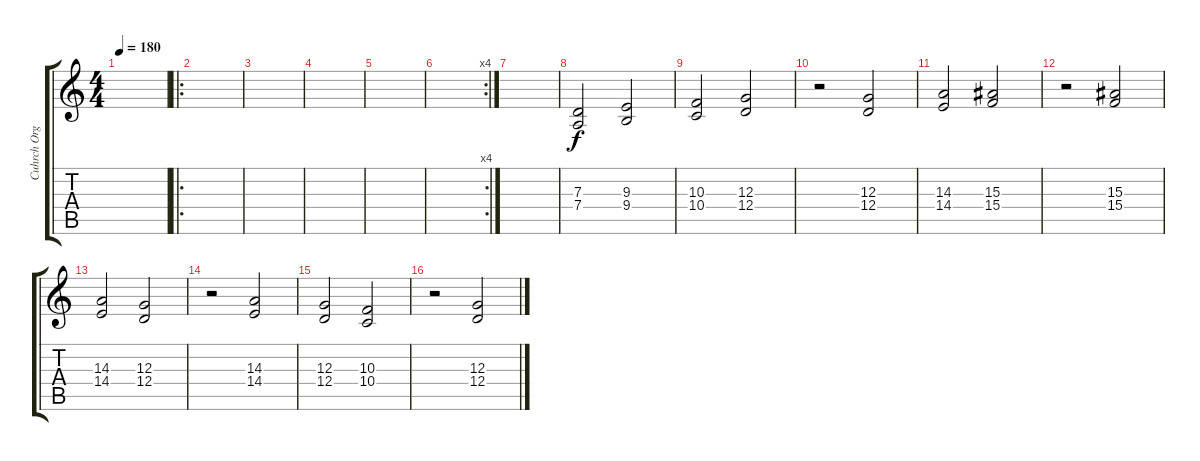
\track ("Cuhrch Organ" "Cuhrch Org") {instrument churchorgan}
\staff {score tabs}
\tuning (E4 B3 G3 D3 A2 E2) {hide}
\ts (4 4)
\tempo 180
\clef g2
\ks c
|
\ro
|
|
|
|
\rc 4
|
|
(7.3 7.4).2 (9.3 9.4).2 |
(10.3 10.4).2 (12.3 12.4).2 |
r.2 (12.3 12.4).2 |
(14.3 14.4).2 (15.3 15.4).2 |
r.2 (15.3 15.4).2 |
(14.3 14.4).2 (12.3 12.4).2 |
r.2 (14.3 14.4).2 |
(12.3 12.4).2 (10.3 10.4).2 |
r.2 (12.3 12.4).2
